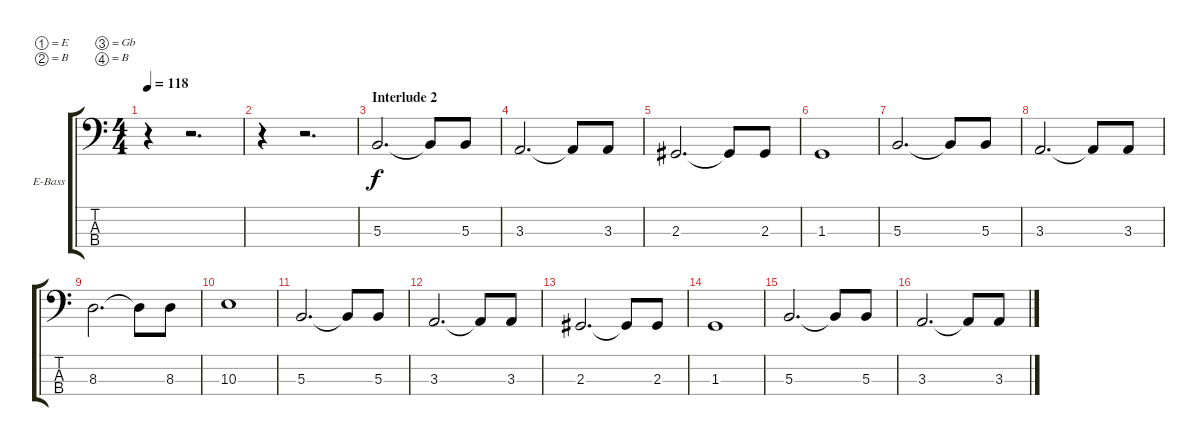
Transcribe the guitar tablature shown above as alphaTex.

\bracketExtendMode groupsimilarinstruments
\firstSystemTrackNameOrientation horizontal
\otherSystemsTrackNameOrientation horizontal
\track ("Bass" "E-Bass") {solo instrument electricbassfinger}
\staff {score tabs}
\tuning (E2 B1 Gb1 B0)
\ts (4 4)
\tempo 118
\clef f4
\ks c
r.4{dy f} r.2{d} |
r.4 r.2{d} |
\section ("" "Interlude 2")
5.3.2{d} 5.3{t}.8 5.3.8 |
3.3.2{d} 3.3{t}.8 3.3.8 |
2.3.2{d} 2.3{t}.8 2.3.8 |
1.3.1 |
5.3.2{d} 5.3{t}.8 5.3.8 |
3.3.2{d} 3.3{t}.8 3.3.8 |
8.3.2{d} 8.3{t}.8 8.3.8 |
10.3.1 |
5.3.2{d} 5.3{t}.8 5.3.8 |
3.3.2{d} 3.3{t}.8 3.3.8 |
2.3.2{d} 2.3{t}.8 2.3.8 |
1.3.1 |
5.3.2{d} 5.3{t}.8 5.3.8 |
3.3.2{d} 3.3{t}.8 3.3.8
